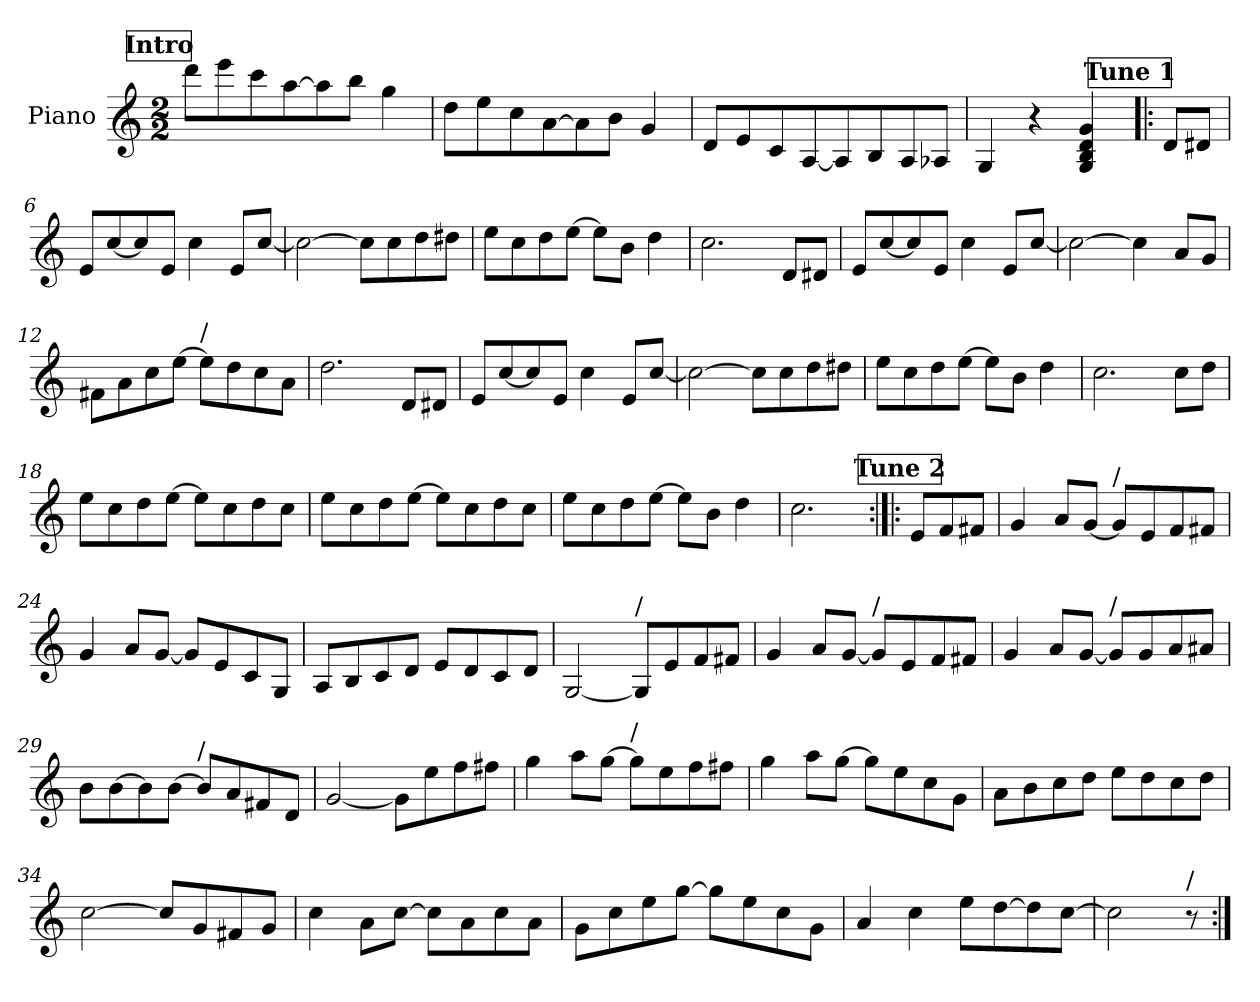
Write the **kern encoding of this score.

**kern
*part1
*staff1
*I"Piano
*I'Pno
*clefG2
*k[]
*M2/2
*MM152
!!LO:REH:place=s1:a:B:fs=14:t=Intro
=1
8ddd\L
8eee\
8ccc\
[8aa\
8aa\]
8bb\J
4gg\
=2
8dd\L
8ee\
8cc\
[8a\
8a\]
8b\J
4g/
=3
8d/L
8e/
8c/
[8A/
8A/]
8B/
8A/
8A-X/J
=4
4G/
4r
4G/ 4B/ 4d/ 4g/
!!LO:REH:place=s1:a:B:fs=14:t=Tune 1
=5!|:
8d/L
8d#X/J
=6
8e/L
[8cc/
8cc/]
8e/J
4cc\
8e/L
[8cc/J
!!LO:LB:g=z
=7
2cc\_
8cc\L]
8cc\
8dd\
8dd#X\J
=8
8ee\L
8cc\
8dd\
[8ee\J
8ee\L]
8b\J
4dd\
=9
2.cc\
8d/L
8d#X/J
=10
8e/L
[8cc/
8cc/]
8e/J
4cc\
8e/L
[8cc/J
=11
2cc\_
4cc\]
8a/L
8g/J
=12
8f#X\L
8a\
8cc\
[8ee\J
!LO:TX:a:t=/
8ee\L]
8dd\
8cc\
8a\J
=13
2.dd\
8d/L
8d#X/J
!!LO:LB:g=z
=14
8e/L
[8cc/
8cc/]
8e/J
4cc\
8e/L
[8cc/J
=15
2cc\_
8cc\L]
8cc\
8dd\
8dd#X\J
=16
8ee\L
8cc\
8dd\
[8ee\J
8ee\L]
8b\J
4dd\
=17
2.cc\
8cc\L
8dd\J
=18
8ee\L
8cc\
8dd\
[8ee\J
8ee\L]
8cc\
8dd\
8cc\J
=19
8ee\L
8cc\
8dd\
[8ee\J
8ee\L]
8cc\
8dd\
8cc\J
!!LO:LB:g=z
=20
8ee\L
8cc\
8dd\
[8ee\J
8ee\L]
8b\J
4dd\
=21
2.cc\
!!LO:REH:place=s1:a:B:fs=14:t=Tune 2
=22:|!|:
8e/L
8f/
8f#X/J
=23
4g/
8a/L
[8g/J
!LO:TX:a:t=/
8g/L]
8e/
8f/
8f#X/J
=24
4g/
8a/L
[8g/J
8g/L]
8e/
8c/
8G/J
=25
8A/L
8B/
8c/
8d/J
8e/L
8d/
8c/
8d/J
=26
[2G/
!LO:TX:a:t=/
8G/L]
8e/
8f/
8f#X/J
!!LO:LB:g=z
=27
4g/
8a/L
[8g/J
!LO:TX:a:t=/
8g/L]
8e/
8f/
8f#X/J
=28
4g/
8a/L
[8g/J
!LO:TX:a:t=/
8g/L]
8g/
8a/
8a#X/J
=29
8b\L
[8b\
8b\]
[8b\J
!LO:TX:a:t=/
8b/L]
8a/
8f#X/
8d/J
=30
[2g/
8g\L]
8ee\
8ff\
8ff#X\J
=31
4gg\
8aa\L
[8gg\J
!LO:TX:a:t=/
8gg\L]
8ee\
8ff\
8ff#X\J
=32
4gg\
8aa\L
[8gg\J
8gg\L]
8ee\
8cc\
8g\J
!!LO:LB:g=z
=33
8a\L
8b\
8cc\
8dd\J
8ee\L
8dd\
8cc\
8dd\J
=34
[2cc\
8cc/L]
8g/
8f#X/
8g/J
=35
4cc\
8a\L
[8cc\J
8cc\L]
8a\
8cc\
8a\J
=36
8g\L
8cc\
8ee\
[8gg\J
8gg\L]
8ee\
8cc\
8g\J
=37
4a/
4cc\
8ee\L
[8dd\
8dd\]
[8cc\J
=38
2cc\]
!LO:TX:a:t=/
8r
=:|!
*-
